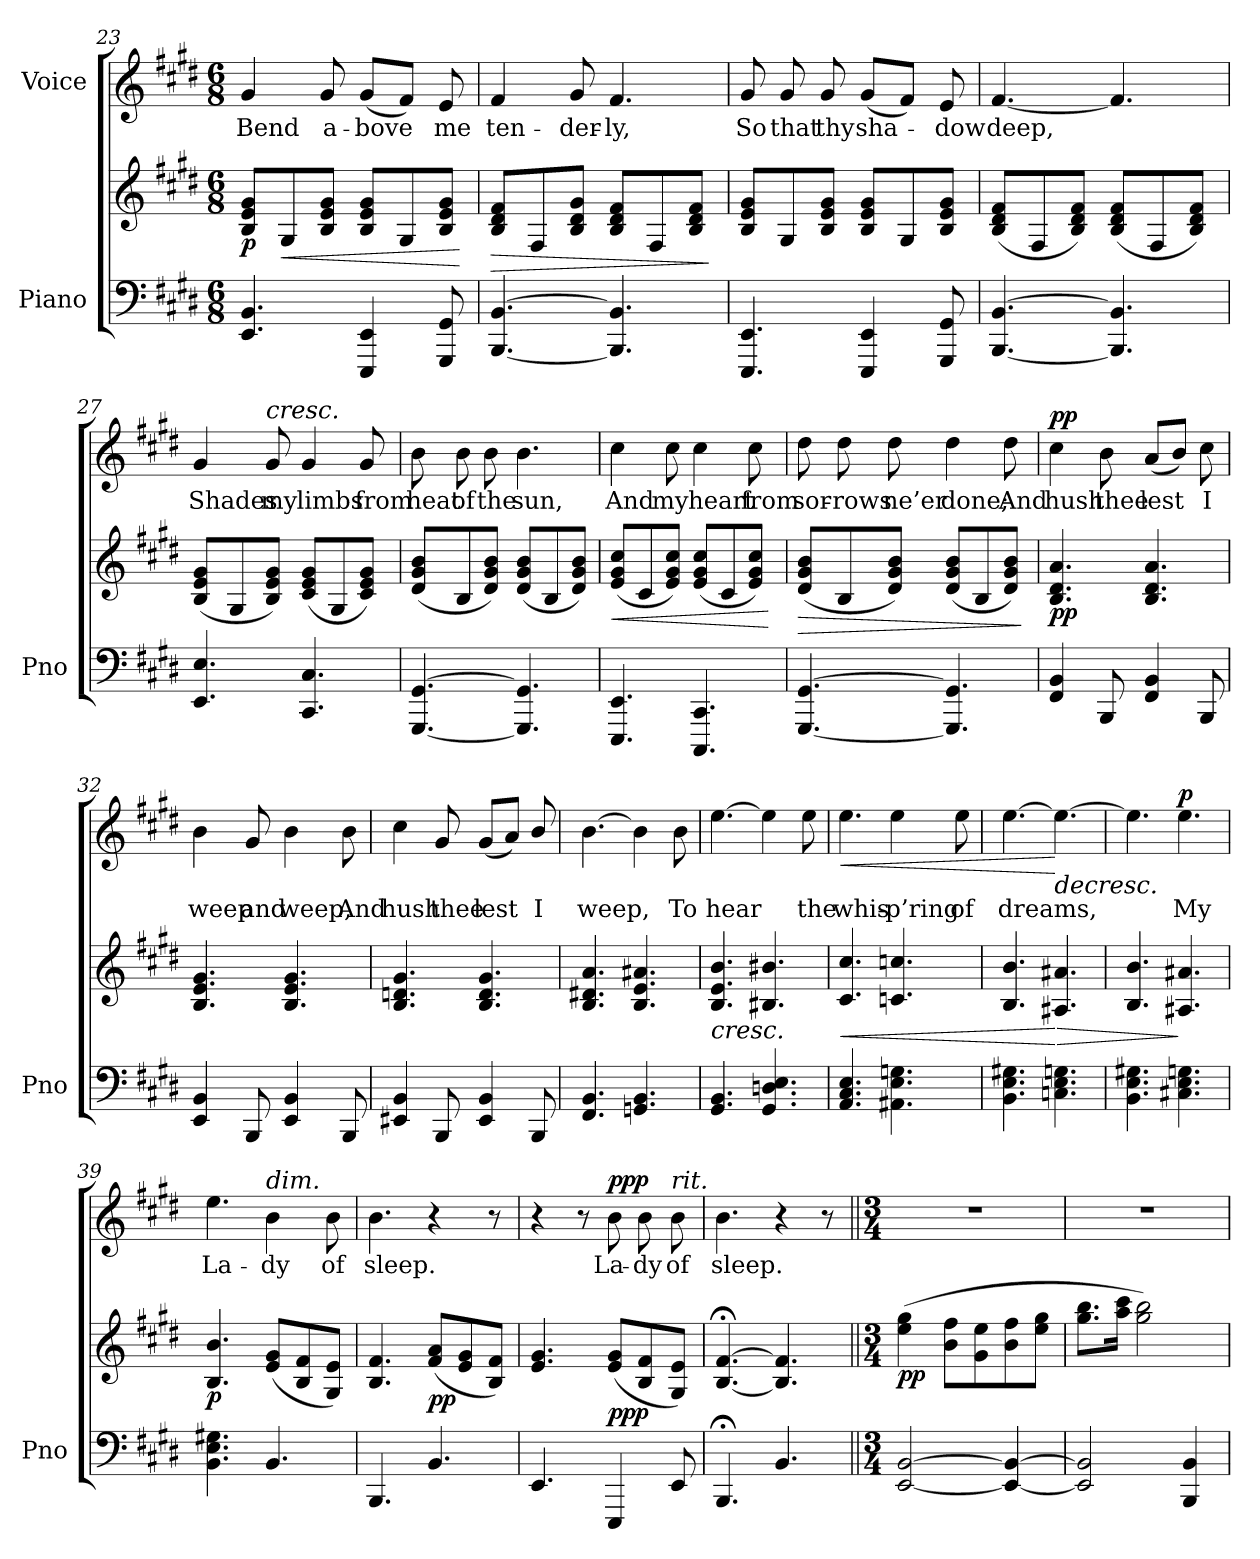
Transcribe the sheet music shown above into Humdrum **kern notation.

**kern	**kern	**dynam	**kern	**text	**dynam
*part2	*part2	*part2	*part1	*part1	*part1
*staff3	*staff2	*staff2/3	*staff1	*staff1	*staff1
*I"Piano	*	*	*I"Voice	*	*
*I'Pno	*	*	*	*	*
!!LO:PB:g=z
*clefF4	*clefG2	*	*clefG2	*	*
*k[f#c#g#d#]	*k[f#c#g#d#]	*	*k[f#c#g#d#]	*	*
*M6/8	*M6/8	*	*M6/8	*	*
=23	=23	=23	=23	=23	=23
!	!	!LO:DY:b	!	!LO:LY:b	!LO:DY:a
!	!	!	!	!	!LO:DY:n=1:a
4.EE/ 4.BB/	8B/ 8e/ 8g#/L	p	4g#/	Bend	p other-dynamics
!	!	!LO:HP:b	!	!	!
.	8G#/	<	.	.	.
!	!	!	!	!LO:LY:b	!
.	8B/ 8e/ 8g#/J	.	8g#/	a-	.
!	!	!	!	!LO:LY:b	!
4EEE/ 4EE/	8B/ 8e/ 8g#/L	.	(<8g#/L	-bove	.
.	8G#/	.	8f#/J)	.	.
!	!	!	!	!LO:LY:b	!
8GGG#/ 8GG#/	8B/ 8e/ 8g#/J	.	8e/	me	.
.	.	[	.	.	.
=24	=24	=24	=24	=24	=24
!	!	!LO:HP:b	!	!LO:LY:b	!
[4.BBB/ [4.BB/	8B/ 8d#/ 8f#/L	>	4f#/	ten-	.
.	8F#/	.	.	.	.
!	!	!	!	!LO:LY:b	!
.	8B/ 8d#/ 8g#/J	.	8g#/	-der-	.
!	!	!	!	!LO:LY:b	!
4.BBB/] 4.BB/]	8B/ 8d#/ 8f#/L	.	4.f#/	-ly,	.
.	8F#/	.	.	.	.
.	8B/ 8d#/ 8f#/J	.	.	.	.
.	.	]	.	.	.
=25	=25	=25	=25	=25	=25
!	!	!	!	!LO:LY:b	!
4.EEE/ 4.EE/	8B/ 8e/ 8g#/L	.	8g#/	So	.
!	!	!	!	!LO:LY:b	!
.	8G#/	.	8g#/	that	.
!	!	!	!	!LO:LY:b	!
.	8B/ 8e/ 8g#/J	.	8g#/	thy	.
!	!	!	!	!LO:LY:b	!
4EEE/ 4EE/	8B/ 8e/ 8g#/L	.	(<8g#/L	sha-	.
.	8G#/	.	8f#/J)	.	.
!	!	!	!	!LO:LY:b	!
8GGG#/ 8GG#/	8B/ 8e/ 8g#/J	.	8e/	-dow	.
=26	=26	=26	=26	=26	=26
!	!	!	!	!LO:LY:b	!
[4.BBB/ [4.BB/	(<8B/ 8d#/ 8f#/L	.	[4.f#/	deep,	.
.	8F#/	.	.	.	.
.	8B/ 8d#/ 8f#/J)	.	.	.	.
4.BBB/] 4.BB/]	(<8B/ 8d#/ 8f#/L	.	4.f#/]	.	.
.	8F#/	.	.	.	.
.	8B/ 8d#/ 8f#/J)	.	.	.	.
!!LO:LB:g=z
=27	=27	=27	=27	=27	=27
!	!	!	!	!LO:LY:b	!
4.EE/ 4.E/	(<8B/ 8e/ 8g#/L	.	4g#/	Shades	.
.	8G#/	.	.	.	.
!	!	!	!LO:TX:a:i:t=cresc.	!	!
!	!	!	!	!LO:LY:b	!
.	8B/ 8e/ 8g#/J)	.	8g#/	my	.
!	!	!	!	!LO:LY:b	!
4.CC#/ 4.C#/	(<8c#/ 8e/ 8g#/L	.	4g#/	limbs	.
.	8G#/	.	.	.	.
!	!	!	!	!LO:LY:b	!
.	8c#/ 8e/ 8g#/J)	.	8g#/	from	.
=28	=28	=28	=28	=28	=28
!	!	!	!	!LO:LY:b	!
[4.GGG#/ [4.GG#/	(<8d#/ 8g#/ 8b/L	.	8b\	heat	.
!	!	!	!	!LO:LY:b	!
.	8B/	.	8b\	of	.
!	!	!	!	!LO:LY:b	!
.	8d#/ 8g#/ 8b/J)	.	8b\	the	.
!	!	!	!	!LO:LY:b	!
4.GGG#/] 4.GG#/]	(<8d#/ 8g#/ 8b/L	.	4.b\	sun,	.
.	8B/	.	.	.	.
.	8d#/ 8g#/ 8b/J)	.	.	.	.
=29	=29	=29	=29	=29	=29
!	!	!LO:HP:b	!	!LO:LY:b	!
4.EEE/ 4.EE/	(<8e/ 8g#/ 8cc#/L	<	4cc#\	And	.
.	8c#/	.	.	.	.
!	!	!	!	!LO:LY:b	!
.	8e/ 8g#/ 8cc#/J)	.	8cc#\	my	.
!	!	!	!	!LO:LY:b	!
4.CCC#/ 4.CC#/	(<8e/ 8g#/ 8cc#/L	.	4cc#\	heart	.
.	8c#/	.	.	.	.
!	!	!	!	!LO:LY:b	!
.	8e/ 8g#/ 8cc#/J)	.	8cc#\	from	.
.	.	[	.	.	.
=30	=30	=30	=30	=30	=30
!	!	!LO:HP:b	!	!LO:LY:b	!
[4.GGG#/ [4.GG#/	(<8d#/ 8g#/ 8b/L	>	8dd#\	sor-	.
!	!	!	!	!LO:LY:b	!
.	8B/	.	8dd#\	-rows	.
!	!	!	!	!LO:LY:b	!
.	8d#/ 8g#/ 8b/J)	.	8dd#\	ne’er	.
!	!	!	!	!LO:LY:b	!
4.GGG#/] 4.GG#/]	(<8d#/ 8g#/ 8b/L	.	4dd#\	done;	.
.	8B/	.	.	.	.
!	!	!	!	!LO:LY:b	!
.	8d#/ 8g#/ 8b/J)	.	8dd#\	And	.
.	.	]	.	.	.
!!LO:LB:g=z
=31	=31	=31	=31	=31	=31
!	!	!LO:DY:b	!	!LO:LY:b	!LO:DY:a
4FF#/ 4BB/	4.B/ 4.d#/ 4.a/	pp	4cc#\	hush	pp
!	!	!	!	!LO:LY:b	!
8BBB/	.	.	8b\	thee	.
!	!	!	!	!LO:LY:b	!
4FF#/ 4BB/	4.B/ 4.d#/ 4.a/	.	(<8a/L	lest	.
.	.	.	8b/J)	.	.
!	!	!	!	!LO:LY:b	!
8BBB/	.	.	8cc#\	I	.
=32	=32	=32	=32	=32	=32
!	!	!	!	!LO:LY:b	!
4EE/ 4BB/	4.B/ 4.e/ 4.g#/	.	4b\	weep	.
!	!	!	!	!LO:LY:b	!
8BBB/	.	.	8g#/	and	.
!	!	!	!	!LO:LY:b	!
4EE/ 4BB/	4.B/ 4.e/ 4.g#/	.	4b\	weep,	.
!	!	!	!	!LO:LY:b	!
8BBB/	.	.	8b\	And	.
=33	=33	=33	=33	=33	=33
!	!	!	!	!LO:LY:b	!
4EE#X/ 4BB/	4.B/ 4.dn/ 4.g#/	.	4cc#\	hush	.
!	!	!	!	!LO:LY:b	!
8BBB/	.	.	8g#/	thee	.
!	!	!	!	!LO:LY:b	!
4EE#/ 4BB/	4.B/ 4.d/ 4.g#/	.	(<8g#/L	lest	.
.	.	.	8a/J)	.	.
!	!	!	!	!LO:LY:b	!
8BBB/	.	.	8b/	I	.
=34	=34	=34	=34	=34	=34
!	!	!	!	!LO:LY:b	!
4.FF#/ 4.BB/	4.B/ 4.d#X/ 4.a/	.	[4.b\	weep,	.
4.GGn/ 4.BB/	4.B/ 4.e/ 4.a#X/	.	4b\]	.	.
!	!	!	!	!LO:LY:b	!
.	.	.	8b\	To	.
=35	=35	=35	=35	=35	=35
!	!LO:TX:b:i:t=cresc.	!	!	!	!
!	!	!	!	!LO:LY:b	!
4.GG#/ 4.BB/	4.B/ 4.e/ 4.b/	.	[4.ee\	hear	.
4.GG#/ 4.Dn/ 4.E/	4.B#X/ 4.b#X/	.	4ee\]	.	.
!	!	!	!	!LO:LY:b	!
.	.	.	8ee\	the	.
!!LO:LB:g=z
=36	=36	=36	=36	=36	=36
!	!	!LO:HP:b	!	!LO:LY:b	!LO:HP:b
4.AA/ 4.C#/ 4.E/	4.c#/ 4.cc#/	<	4.ee\	whis-	<
!	!	!	!	!LO:LY:b	!
4.AA#X\ 4.E\ 4.Gn\	4.cn/ 4.ccn/	.	4ee\	-p’ring	.
!	!	!	!	!LO:LY:b	!
.	.	.	8ee\	of	.
=37	=37	=37	=37	=37	=37
!	!	!	!	!LO:LY:b	!
4.BB\ 4.E\ 4.G#X\	4.B/ 4.b/	.	[4.ee\	dreams,	.
!	!	!LO:HP:n=1:b	!	!	!LO:HP:n=1:b
4.Cn\ 4.E\ 4.Gn\	4.A#X/ 4.a#X/	[ >	4.ee\_	.	[ >
=38	=38	=38	=38	=38	=38
4.BB\ 4.E\ 4.G#X\	4.B/ 4.b/	.	4.ee\]	.	.
!	!	!	!	!LO:LY:b	!LO:DY:a
4.C#X\ 4.E\ 4.Gn\	4.A#X/ 4.a#X/	]	4.ee\	My	p
.	.	.	.	.	]
=39	=39	=39	=39	=39	=39
!	!	!LO:DY:b	!	!LO:LY:b	!
4.BB\ 4.E\ 4.G#X\	4.B/ 4.b/	p	4.ee\	La-	.
!	!	!	!LO:TX:a:i:t=dim.	!	!
!	!	!	!	!LO:LY:b	!
4.BB/	(<8e/ 8g#/L	.	4b\	-dy	.
.	8B/ 8f#/	.	.	.	.
!	!	!	!	!LO:LY:b	!
.	8G#/ 8e/J)	.	8b\	of	.
=40	=40	=40	=40	=40	=40
!	!	!	!	!LO:LY:b	!
4.BBB/	4.B/ 4.f#/	.	4.b\	sleep.	.
!	!	!LO:DY:b	!	!	!
4.BB/	(<8f#/ 8a/L	pp	4r	.	.
.	8e/ 8g#/	.	.	.	.
.	8B/ 8f#/J)	.	8r	.	.
=41	=41	=41	=41	=41	=41
4.EE/	4.e/ 4.g#/	.	4r	.	.
.	.	.	8r	.	.
!	!	!LO:DY:b	!	!LO:LY:b	!LO:DY:a
4EEE/	(<8e/ 8g#/L	ppp	8b\	La-	ppp
!	!	!	!	!LO:LY:b	!
.	8B/ 8f#/	.	8b\	-dy	.
!	!	!	!LO:TX:a:i:t=rit.	!	!
!	!	!	!	!LO:LY:b	!
8EE/	8G#/ 8e/J)	.	8b\	of	.
!!LO:PB:g=z
=42	=42	=42	=42	=42	=42
!	!	!	!	!LO:LY:b	!
4.BBB;</	[4.B/;< [4.f#/;<	.	4.b\	sleep.	.
4.BB/	4.B/] 4.f#/]	.	4r	.	.
.	.	.	8r	.	.
=43||	=43||	=43||	=43||	=43||	=43||
*M3/4	*M3/4	*	*M3/4	*	*
!	!	!LO:DY:b	!	!	!
[2EE/ [2BB/	(>4ee\ 4gg#\	pp	2.r	.	.
.	8b\ 8ff#\L	.	.	.	.
.	8g#\ 8ee\	.	.	.	.
4EE/_ 4BB/_	8b\ 8ff#\	.	.	.	.
.	8ee\ 8gg#\J	.	.	.	.
=44	=44	=44	=44	=44	=44
2EE/] 2BB/]	8.gg#\ 8.bb\L	.	2.r	.	.
.	16aa\ 16ccc#\Jk	.	.	.	.
.	2gg#\ 2bb\)	.	.	.	.
4BBB/ 4BB/	.	.	.	.	.
=	=	=	=	=	=
*-	*-	*-	*-	*-	*-
